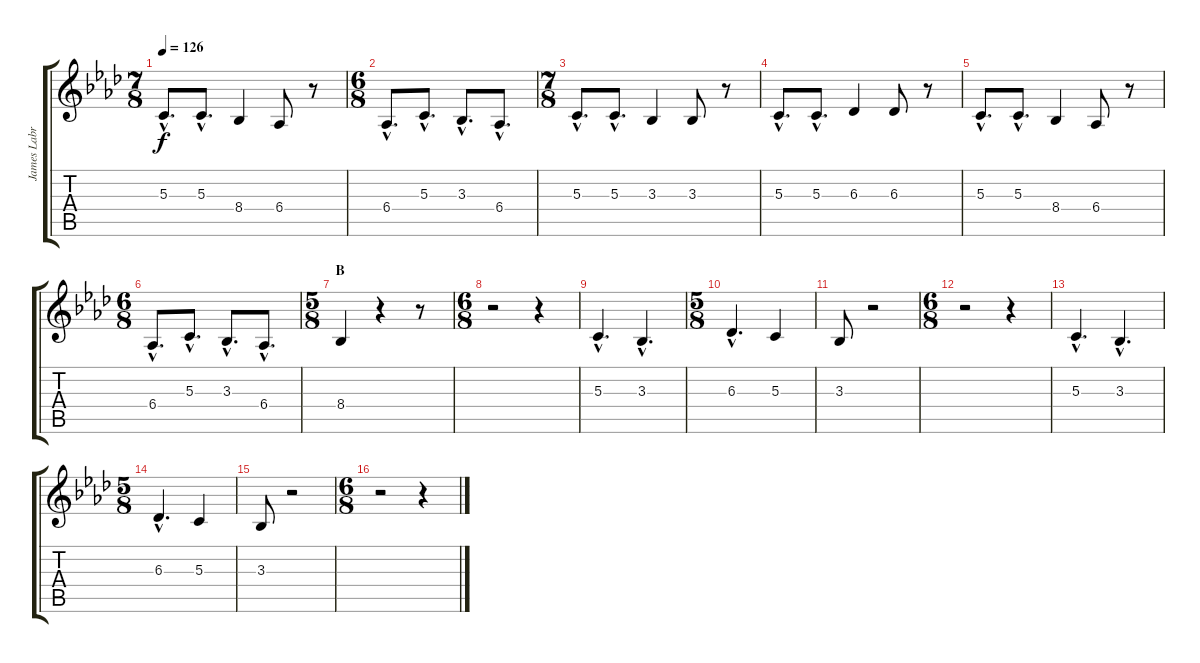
\track ("James Labrie" "James Labr") {instrument altosax}
\staff {score tabs}
\tuning (E4 B3 G3 D3 A2 E2) {hide}
\ts (7 8)
\tempo 126
\clef g2
\ks ab
5.3{hac}.8{d dy f} 5.3{hac}.8{d} 8.4.4 6.4.8 r.8 |
\ts (6 8)
6.4{hac}.8{d} 5.3{hac}.8{d} 3.3{hac}.8{d} 6.4{hac}.8{d} |
\ts (7 8)
5.3{hac}.8{d} 5.3{hac}.8{d} 3.3.4 3.3.8 r.8 |
5.3{hac}.8{d} 5.3{hac}.8{d} 6.3.4 6.3.8 r.8 |
5.3{hac}.8{d} 5.3{hac}.8{d} 8.4.4 6.4.8 r.8 |
\ts (6 8)
6.4{hac}.8{d} 5.3{hac}.8{d} 3.3{hac}.8{d} 6.4{hac}.8{d} |
\ts (5 8)
\section ("" "B")
8.4.4 r.4 r.8 |
\ts (6 8)
r.2 r.4 |
5.3{hac}.4{d} 3.3{hac}.4{d} |
\ts (5 8)
6.3{hac}.4{d} 5.3.4 |
3.3.8 r.2 |
\ts (6 8)
r.2 r.4 |
5.3{hac}.4{d} 3.3{hac}.4{d} |
\ts (5 8)
6.3{hac}.4{d} 5.3.4 |
3.3.8 r.2 |
\ts (6 8)
r.2 r.4
